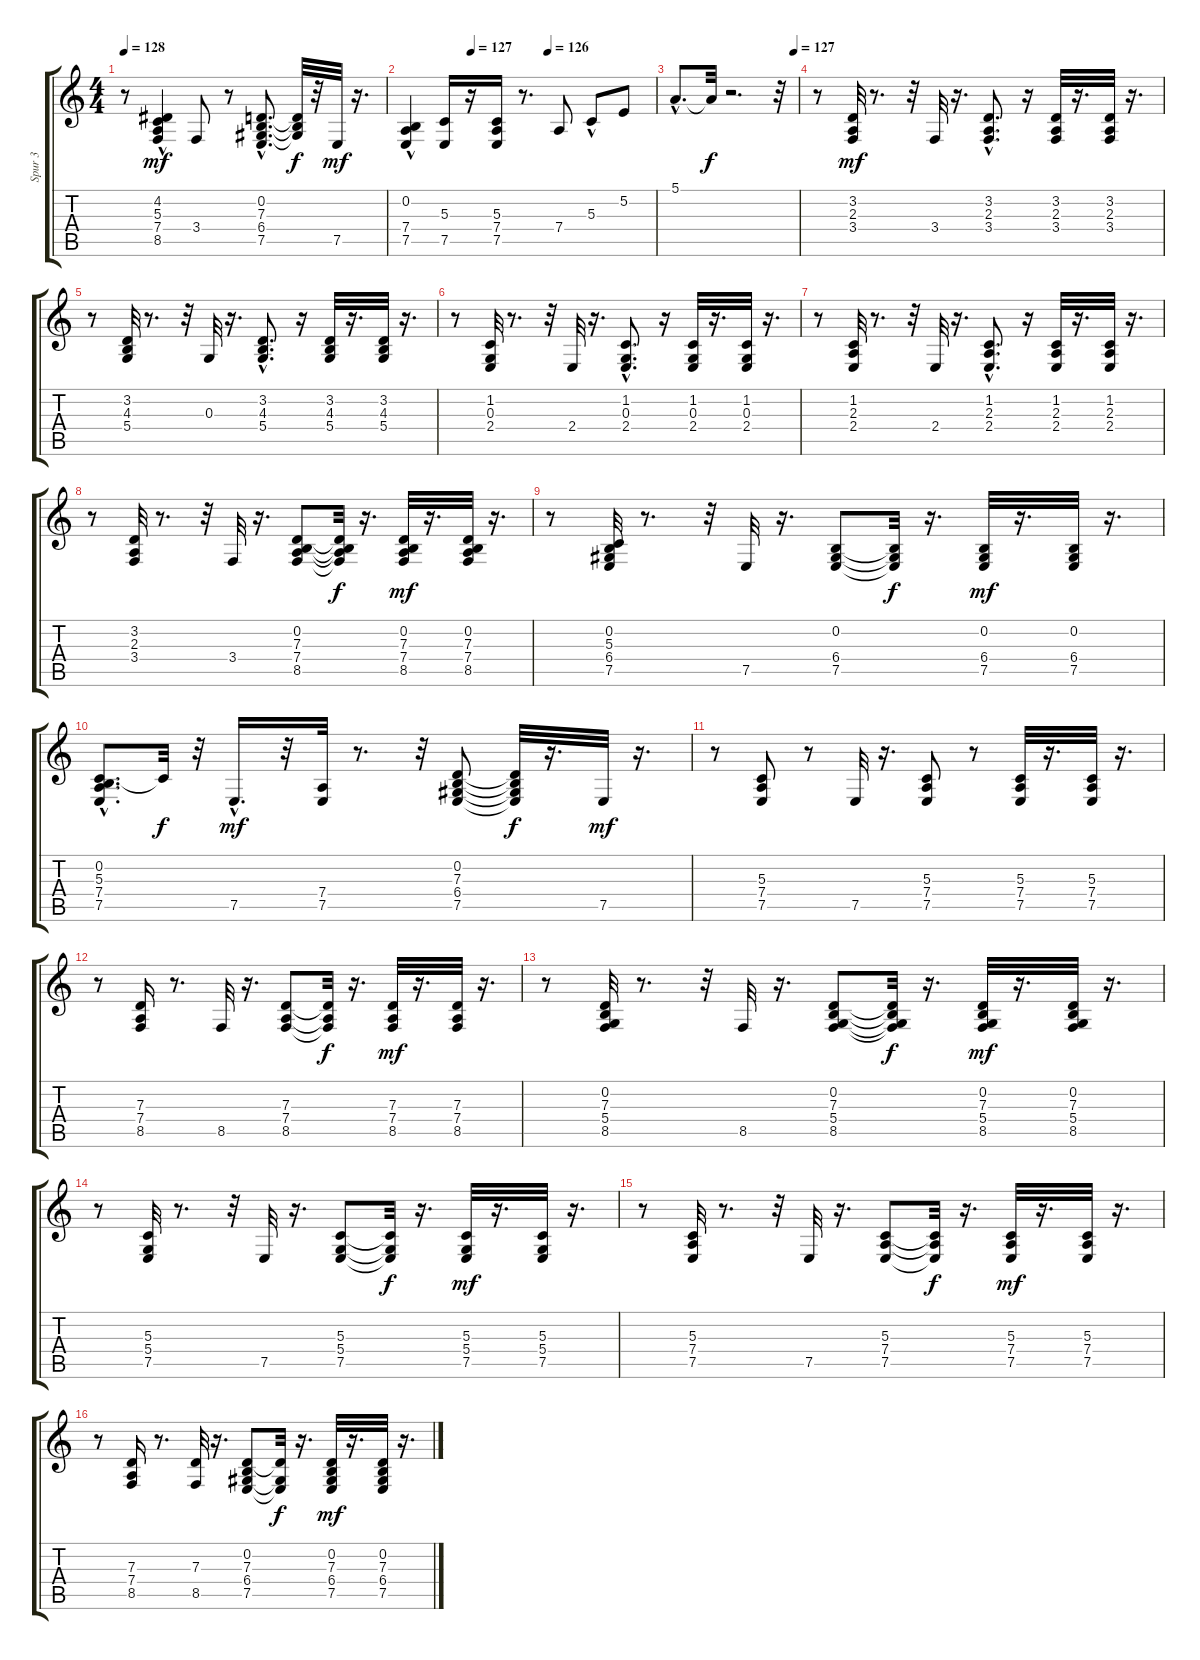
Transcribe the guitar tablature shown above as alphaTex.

\track ("Spur 3" "Spur 3") {instrument stringensemble2}
\staff {score tabs}
\tuning (E4 B3 G3 D3 A2 E2) {hide}
\ts (4 4)
\tempo 128
\clef g2
\ks c
r.8{dy f} (4.2{hac} 5.3{hac} 7.4{hac} 8.5).4{dy mf} 3.4.8 r.8 (0.2{hac} 7.3{hac} 6.4{hac} 7.5).8{d} (0.2{t} 7.3{t} 6.4{t}).32{dy f} r.32 7.5.32{dy mf} r.16{d} |
\tempo (127 0.25)
\tempo (126 0.5625)
(0.2 7.4 7.5{hac}).4 (5.3 7.5).16 r.16 (5.3 7.4 7.5).16 r.8{d} 7.4.8 5.3{hac}.8 5.2.8 |
\tempo (127 0.96875)
5.1{hac}.8{d} 5.1{t}.32{dy f} r.2{d} r.32 |
r.8 (3.2 2.3 3.4).32{dy mf volume 13 balance 0} r.8{d} r.32 3.4.32 r.16{d} (3.2{hac} 2.3{hac} 3.4{hac}).8{d} r.16 (3.2 2.3 3.4).32 r.16{d} (3.2 2.3 3.4).32 r.16{d} |
r.8 (3.2 4.3 5.4).32 r.8{d} r.32 0.3.32 r.16{d} (3.2 4.3{hac} 5.4{hac}).8{d} r.16 (3.2 4.3 5.4).32 r.16{d} (3.2 4.3 5.4).32 r.16{d} |
r.8 (1.2 0.3 2.4).32 r.8{d} r.32 2.4.32 r.16{d} (1.2 0.3{hac} 2.4{hac}).8{d} r.16 (1.2 0.3 2.4).32 r.16{d} (1.2 0.3 2.4).32 r.16{d} |
r.8 (1.2 2.3 2.4).32 r.8{d} r.32 2.4.32 r.16{d} (1.2{hac} 2.3{hac} 2.4{hac}).8{d} r.16 (1.2 2.3 2.4).32 r.16{d} (1.2 2.3 2.4).32 r.16{d} |
r.8 (3.2 2.3 3.4).32 r.8{d} r.32 3.4.32 r.16{d} (0.2 7.3 7.4 8.5).8 (0.2{t} 7.3{t} 7.4{t} 8.5{t}).32{dy f} r.16{d} (0.2 7.3 7.4 8.5).32{dy mf} r.16{d} (0.2 7.3 7.4 8.5).32 r.16{d} |
r.8 (0.2 5.3 6.4 7.5).32 r.8{d} r.32 7.5.32 r.16{d} (0.2 6.4 7.5).8 (0.2{t} 6.4{t} 7.5{t}).32{dy f} r.16{d} (0.2 6.4 7.5).32{dy mf} r.16{d} (0.2 6.4 7.5).32 r.16{d} |
(0.2 5.3{hac} 7.4{hac} 7.5).8{d} 5.3{t}.32{dy f} r.32 7.5{hac}.16{d dy mf} r.32 (7.4 7.5).32 r.8{d} r.32 (0.2 7.3 6.4 7.5).8 (0.2{t} 7.3{t} 6.4{t} 7.5{t}).32{dy f} r.16{d} 7.5.32{dy mf} r.16{d} |
r.8 (5.3 7.4 7.5).8 r.8 7.5.32 r.16{d} (5.3 7.4 7.5).8 r.8 (5.3 7.4 7.5).32 r.16{d} (5.3 7.4 7.5).32 r.16{d} |
r.8 (7.3 7.4 8.5).16 r.8{d} 8.5.32 r.16{d} (7.3 7.4 8.5).8 (7.3{t} 7.4{t} 8.5{t}).32{dy f} r.16{d} (7.3 7.4 8.5).32{dy mf} r.16{d} (7.3 7.4 8.5).32 r.16{d} |
r.8 (0.2 7.3 5.4 8.5).32 r.8{d} r.32 8.5.32 r.16{d} (0.2 7.3 5.4 8.5).8 (0.2{t} 7.3{t} 5.4{t} 8.5{t}).32{dy f} r.16{d} (0.2 7.3 5.4 8.5).32{dy mf} r.16{d} (0.2 7.3 5.4 8.5).32 r.16{d} |
r.8 (5.3 5.4 7.5).32 r.8{d} r.32 7.5.32 r.16{d} (5.3 5.4 7.5).8 (5.3{t} 5.4{t} 7.5{t}).32{dy f} r.16{d} (5.3 5.4 7.5).32{dy mf} r.16{d} (5.3 5.4 7.5).32 r.16{d} |
r.8 (5.3 7.4 7.5).32 r.8{d} r.32 7.5.32 r.16{d} (5.3 7.4 7.5).8 (5.3{t} 7.4{t} 7.5{t}).32{dy f} r.16{d} (5.3 7.4 7.5).32{dy mf} r.16{d} (5.3 7.4 7.5).32 r.16{d} |
r.8 (7.3 7.4 8.5).16 r.8{d} (7.3 8.5).32 r.16{d} (0.2 7.3 6.4 7.5).8 (7.3{t} 6.4{t} 7.5{t}).32{dy f} r.16{d} (0.2 7.3 6.4 7.5).32{dy mf} r.16{d} (0.2 7.3 6.4 7.5).32 r.16{d}
